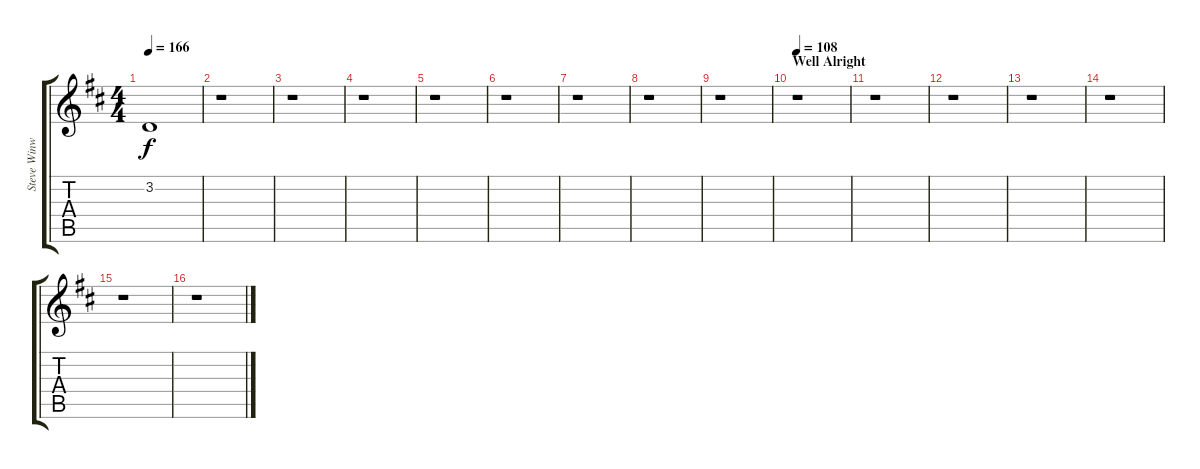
\track ("Steve Winwood (Voice)" "Steve Winw") {instrument sopranosax}
\staff {score tabs}
\tuning (E4 B3 G3 D3 A2 E2) {hide}
\ts (4 4)
\tempo 166
\clef g2
\ks d
3.2{t}.1{dy f} |
r.1 |
r.1 |
r.1 |
r.1 |
r.1 |
r.1 |
r.1 |
r.1 |
\section ("" "Well Alright")
\tempo 108
r.1 |
r.1 |
r.1 |
r.1 |
r.1 |
r.1 |
r.1
